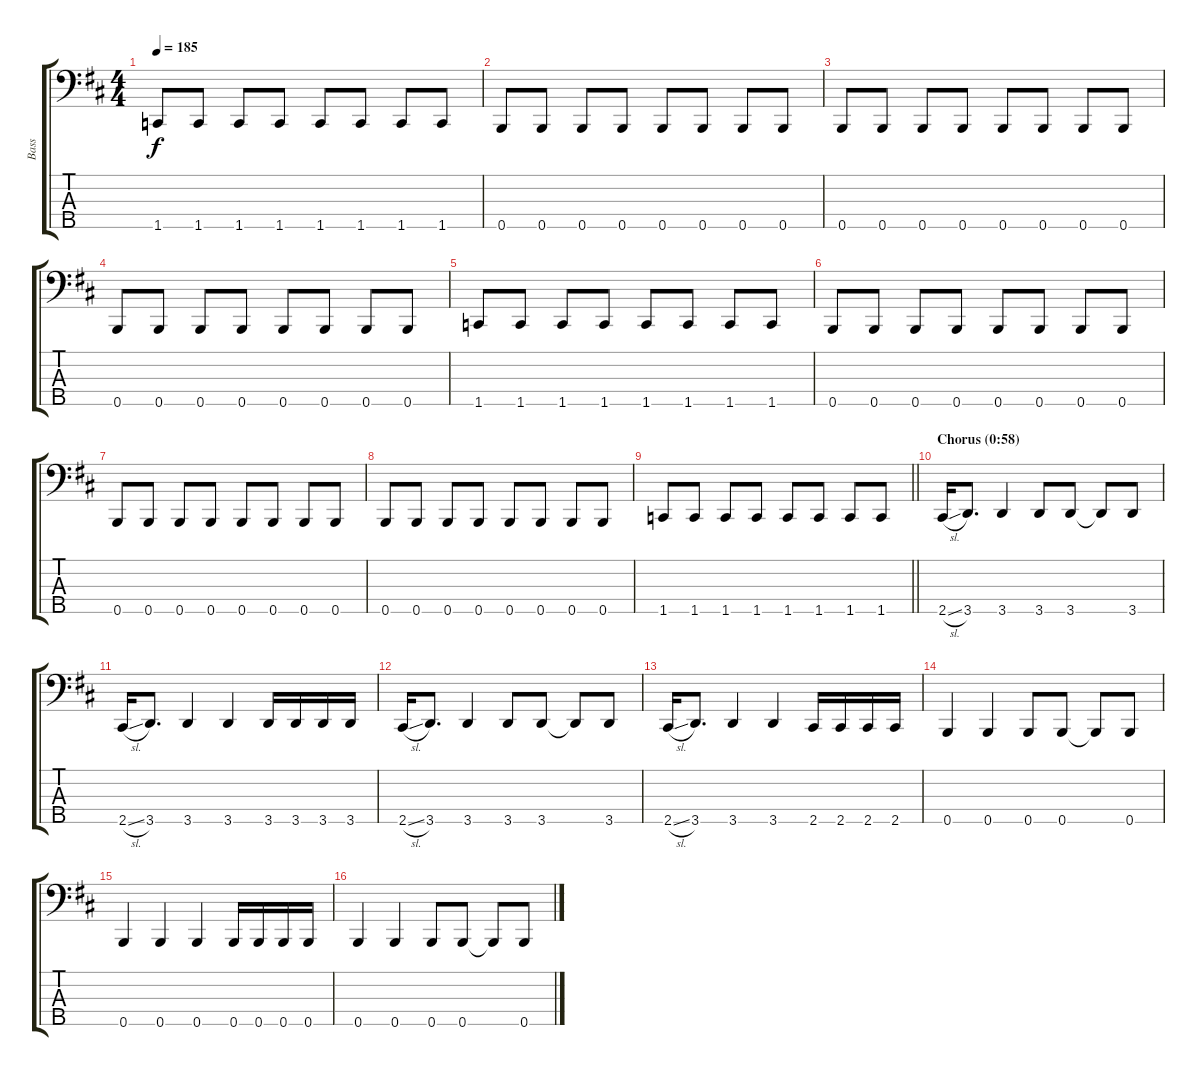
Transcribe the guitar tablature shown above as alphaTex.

\track ("Bass" "Bass") {instrument electricbassfinger}
\staff {score tabs}
\tuning (G2 D2 A1 E1 B0) {hide}
\ts (4 4)
\tempo 185
\clef f4
\ks bminor
1.5.8{dy f} 1.5.8 1.5.8 1.5.8 1.5.8 1.5.8 1.5.8 1.5.8 |
0.5.8 0.5.8 0.5.8 0.5.8 0.5.8 0.5.8 0.5.8 0.5.8 |
0.5.8 0.5.8 0.5.8 0.5.8 0.5.8 0.5.8 0.5.8 0.5.8 |
0.5.8 0.5.8 0.5.8 0.5.8 0.5.8 0.5.8 0.5.8 0.5.8 |
1.5.8 1.5.8 1.5.8 1.5.8 1.5.8 1.5.8 1.5.8 1.5.8 |
0.5.8 0.5.8 0.5.8 0.5.8 0.5.8 0.5.8 0.5.8 0.5.8 |
0.5.8 0.5.8 0.5.8 0.5.8 0.5.8 0.5.8 0.5.8 0.5.8 |
0.5.8 0.5.8 0.5.8 0.5.8 0.5.8 0.5.8 0.5.8 0.5.8 |
\barLineRight lightlight
1.5.8 1.5.8 1.5.8 1.5.8 1.5.8 1.5.8 1.5.8 1.5.8 |
\section ("" "Chorus (0:58)")
2.5{sl}.16 3.5.8{d} 3.5.4 3.5.8 3.5.8 3.5{t}.8 3.5.8 |
2.5{sl}.16 3.5.8{d} 3.5.4 3.5.4 3.5.16 3.5.16 3.5.16 3.5.16 |
2.5{sl}.16 3.5.8{d} 3.5.4 3.5.8 3.5.8 3.5{t}.8 3.5.8 |
2.5{sl}.16 3.5.8{d} 3.5.4 3.5.4 2.5.16 2.5.16 2.5.16 2.5.16 |
0.5.4 0.5.4 0.5.8 0.5.8 0.5{t}.8 0.5.8 |
0.5.4 0.5.4 0.5.4 0.5.16 0.5.16 0.5.16 0.5.16 |
0.5.4 0.5.4 0.5.8 0.5.8 0.5{t}.8 0.5.8
